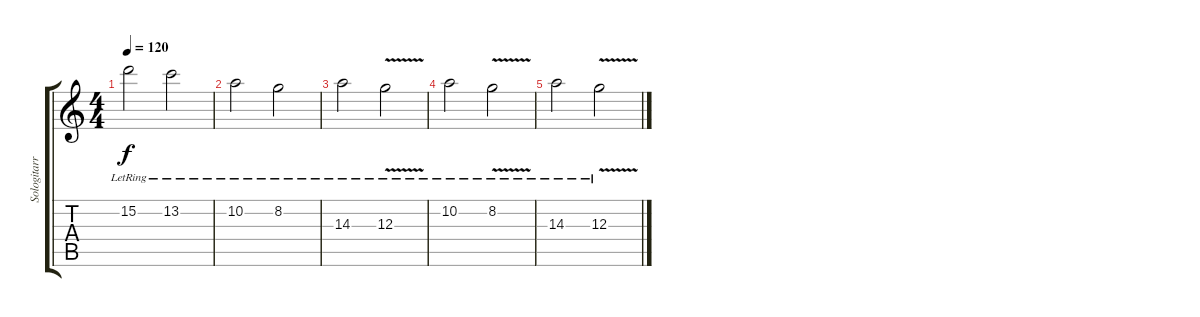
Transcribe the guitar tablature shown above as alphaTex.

\track ("Sologitarre" "Sologitarr") {instrument overdrivenguitar}
\staff {score tabs}
\tuning (E4 B3 G3 D3 A2 E2) {hide}
\ts (4 4)
\tempo 120
\clef g2
\ks c
15.2{lr}.2{dy f} 13.2{lr}.2 |
10.2{lr}.2 8.2{lr}.2 |
14.3{lr}.2 12.3{v lr}.2 |
10.2{lr}.2 8.2{v lr}.2 |
14.3{lr}.2 12.3{v lr}.2
